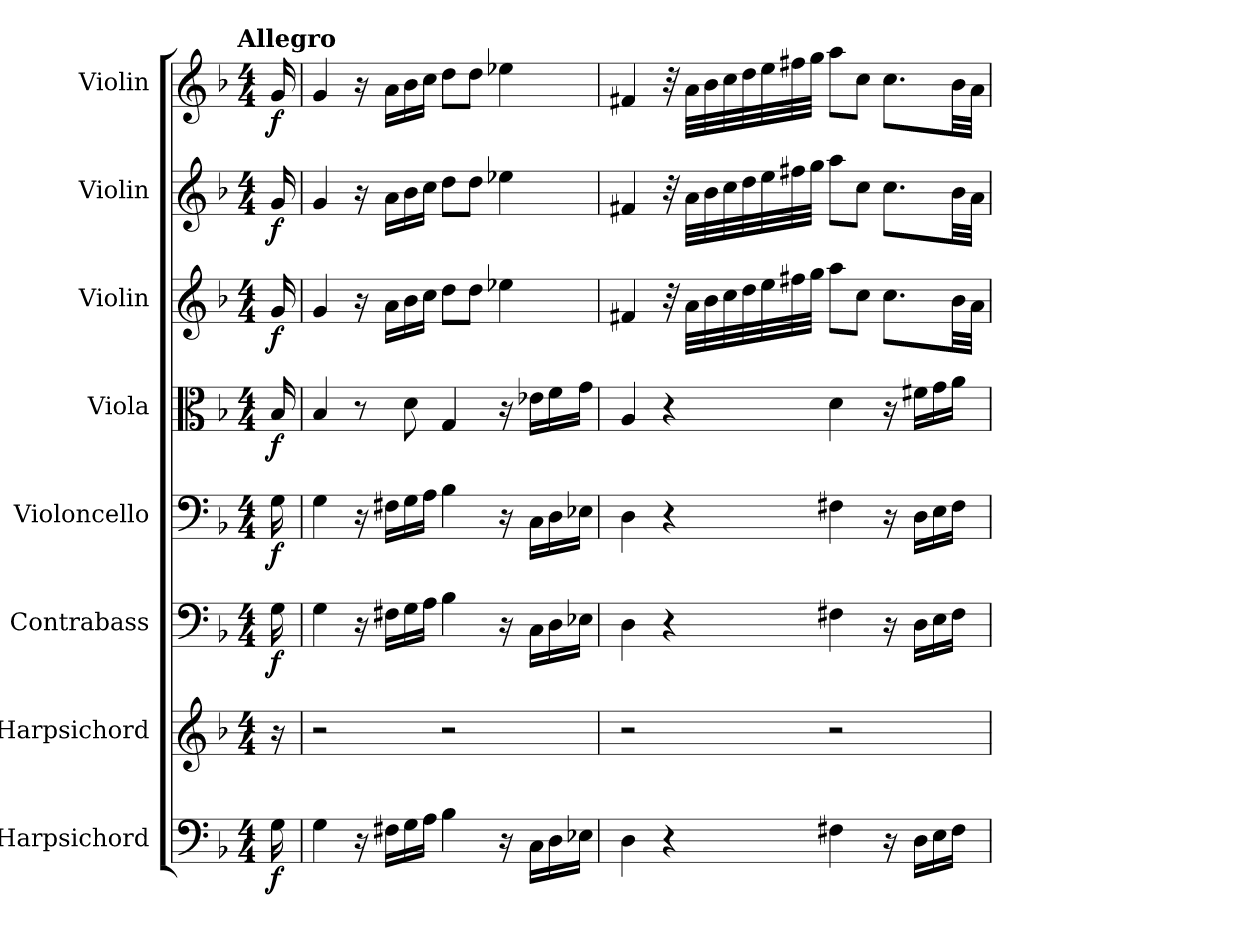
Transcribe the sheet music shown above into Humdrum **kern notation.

**kern	**dynam	**kern	**kern	**dynam	**kern	**dynam	**kern	**dynam	**kern	**dynam	**kern	**dynam	**kern	**dynam
*part8	*part8	*part7	*part6	*part6	*part5	*part5	*part4	*part4	*part3	*part3	*part2	*part2	*part1	*part1
*staff8	*staff8	*staff7	*staff6	*staff6	*staff5	*staff5	*staff4	*staff4	*staff3	*staff3	*staff2	*staff2	*staff1	*staff1
*I"Harpsichord	*	*I"Harpsichord	*I"Contrabass	*	*I"Violoncello	*	*I"Viola	*	*I"Violin	*	*I"Violin	*	*I"Violin	*
*I'Hpschd	*	*I'Hpschd	*I'Cb	*	*I'Vc	*	*I'Vla	*	*I'Vln	*	*I'Vln	*	*I'Vln	*
*clefF4	*	*clefG2	*clefF4	*	*clefF4	*	*clefC3	*	*clefG2	*	*clefG2	*	*clefG2	*
*k[b-]	*	*k[b-]	*k[b-]	*	*k[b-]	*	*k[b-]	*	*k[b-]	*	*k[b-]	*	*k[b-]	*
!!LO:TX:omd:t=Allegro
*M4/4	*	*M4/4	*M4/4	*	*M4/4	*	*M4/4	*	*M4/4	*	*M4/4	*	*M4/4	*
*MM120	*	*MM120	*MM120	*	*MM120	*	*MM120	*	*MM120	*	*MM120	*	*MM120	*
=	=	=	=	=	=	=	=	=	=	=	=	=	=	=
16G\	f	16r	16G\	f	16G\	f	16B-/	f	16g/	f	16g/	f	16g/	f
=1	=1	=1	=1	=1	=1	=1	=1	=1	=1	=1	=1	=1	=1	=1
4G\	.	2r	4G\	.	4G\	.	4B-/	.	4g/	.	4g/	.	4g/	.
16r	.	.	16r	.	16r	.	8r	.	16r	.	16r	.	16r	.
16F#X\LL	.	.	16F#X\LL	.	16F#X\LL	.	.	.	16a\LL	.	16a\LL	.	16a\LL	.
16G\	.	.	16G\	.	16G\	.	8d\	.	16b-\	.	16b-\	.	16b-\	.
16A\JJ	.	.	16A\JJ	.	16A\JJ	.	.	.	16cc\JJ	.	16cc\JJ	.	16cc\JJ	.
4B-\	.	2r	4B-\	.	4B-\	.	4G/	.	8dd\L	.	8dd\L	.	8dd\L	.
.	.	.	.	.	.	.	.	.	8dd\J	.	8dd\J	.	8dd\J	.
16r	.	.	16r	.	16r	.	16r	.	4ee-X\	.	4ee-X\	.	4ee-X\	.
16C\LL	.	.	16C\LL	.	16C\LL	.	16e-X\LL	.	.	.	.	.	.	.
16D\	.	.	16D\	.	16D\	.	16f\	.	.	.	.	.	.	.
16E-X\JJ	.	.	16E-X\JJ	.	16E-X\JJ	.	16g\JJ	.	.	.	.	.	.	.
=2	=2	=2	=2	=2	=2	=2	=2	=2	=2	=2	=2	=2	=2	=2
4D\	.	2r	4D\	.	4D\	.	4A/	.	4f#X/	.	4f#X/	.	4f#X/	.
4r	.	.	4r	.	4r	.	4r	.	32r	.	32r	.	32r	.
.	.	.	.	.	.	.	.	.	32a\LLL	.	32a\LLL	.	32a\LLL	.
.	.	.	.	.	.	.	.	.	32b-\	.	32b-\	.	32b-\	.
.	.	.	.	.	.	.	.	.	32cc\	.	32cc\	.	32cc\	.
.	.	.	.	.	.	.	.	.	32dd\	.	32dd\	.	32dd\	.
.	.	.	.	.	.	.	.	.	32ee\	.	32ee\	.	32ee\	.
.	.	.	.	.	.	.	.	.	32ff#X\	.	32ff#X\	.	32ff#X\	.
.	.	.	.	.	.	.	.	.	32gg\JJJ	.	32gg\JJJ	.	32gg\JJJ	.
4F#X\	.	2r	4F#X\	.	4F#X\	.	4d\	.	8aa\L	.	8aa\L	.	8aa\L	.
.	.	.	.	.	.	.	.	.	8cc\J	.	8cc\J	.	8cc\J	.
16r	.	.	16r	.	16r	.	16r	.	8.cc\L	.	8.cc\L	.	8.cc\L	.
16D\LL	.	.	16D\LL	.	16D\LL	.	16f#X\LL	.	.	.	.	.	.	.
16E\	.	.	16E\	.	16E\	.	16g\	.	.	.	.	.	.	.
16F#\JJ	.	.	16F#\JJ	.	16F#\JJ	.	16a\JJ	.	32b-\LL	.	32b-\LL	.	32b-\LL	.
.	.	.	.	.	.	.	.	.	32a\JJJ	.	32a\JJJ	.	32a\JJJ	.
=	=	=	=	=	=	=	=	=	=	=	=	=	=	=
*-	*-	*-	*-	*-	*-	*-	*-	*-	*-	*-	*-	*-	*-	*-
